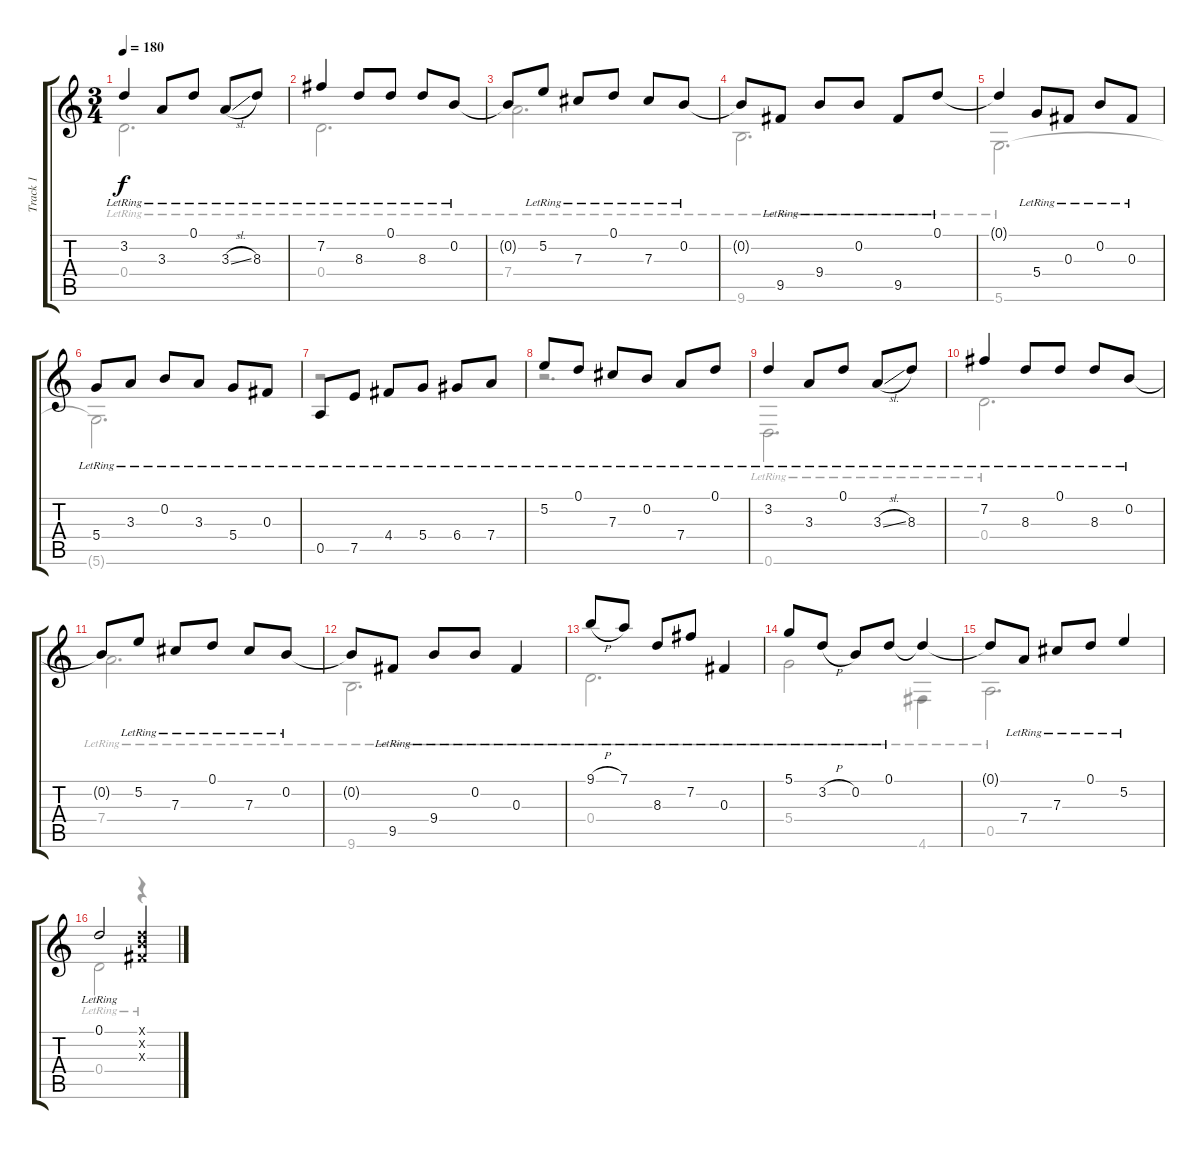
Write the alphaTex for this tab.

\track ("Track 1" "Track 1") {instrument acousticguitarsteel}
\staff {score tabs}
\tuning (D4 B3 Gb3 D3 A2 D2) {hide}
\voice
\ts (3 4)
\tempo 180
\clef g2
\ks c
3.2{lr}.4{dy f} 3.3{lr}.8 0.1{lr}.8 3.3{sl lr}.8 8.3{lr}.8 |
7.2{lr}.4 8.3{lr}.8 0.1{lr}.8 8.3{lr}.8 0.2{lr}.8 |
0.2{t}.8{txt ""} 5.2{lr}.8 7.3{lr}.8 0.1{lr}.8 7.3{lr}.8 0.2{lr}.8 |
0.2{t}.8 9.5{lr}.8 9.4{lr}.8 0.2{lr}.8 9.5{lr}.8 0.1{lr}.8 |
0.1{t}.4 5.4{lr}.8 0.3{lr}.8 0.2{lr}.8 0.3{lr}.8 |
5.4{lr}.8 3.3{lr}.8 0.2{lr}.8 3.3{lr}.8 5.4{lr}.8 0.3{lr}.8 |
0.5{lr}.8 7.5{lr}.8 4.4{lr}.8 5.4{lr}.8 6.4{lr}.8 7.4{lr}.8 |
5.2{lr}.8 0.1{lr}.8 7.3{lr}.8 0.2{lr}.8 7.4{lr}.8 0.1{lr}.8 |
3.2{lr}.4 3.3{lr}.8 0.1{lr}.8 3.3{sl lr}.8 8.3{lr}.8 |
7.2{lr}.4 8.3{lr}.8 0.1{lr}.8 8.3{lr}.8 0.2{lr}.8 |
0.2{t}.8 5.2{lr}.8 7.3{lr}.8 0.1{lr}.8 7.3{lr}.8 0.2{lr}.8 |
0.2{t}.8 9.5{lr}.8 9.4{lr}.8 0.2{lr}.8 0.3{lr}.4 |
9.1{h lr}.8 7.1{lr}.8 8.3{lr}.8 7.2{lr}.8 0.3{lr}.4 |
5.1{lr}.8 3.2{h lr}.8 0.2{lr}.8 0.1{lr}.8 0.1{t}.4 |
0.1{t}.8 7.4{lr}.8 7.3{lr}.8 0.1{lr}.8 5.2{lr}.4 |
0.1{lr}.2 (0.1{x} 0.2{x} 0.3{x}).4
\voice
\clef g2
\ottava regular
\simile none
\ks c
0.4{lr}.2{d dy f} |
0.4{lr}.2{d} |
7.4{lr}.2{d} |
9.6{lr}.2{d} |
5.6{lr}.2{d} |
5.6{t}.2{d} |
r.2{d} |
r.2{d} |
0.6{lr}.2{d} |
0.4{lr}.2{d} |
7.4{lr}.2{d} |
9.6{lr}.2{d} |
0.4{lr}.2{d} |
5.4{lr}.2 4.6{lr}.4 |
0.5{lr}.2{d} |
0.4{lr}.2 r.4
